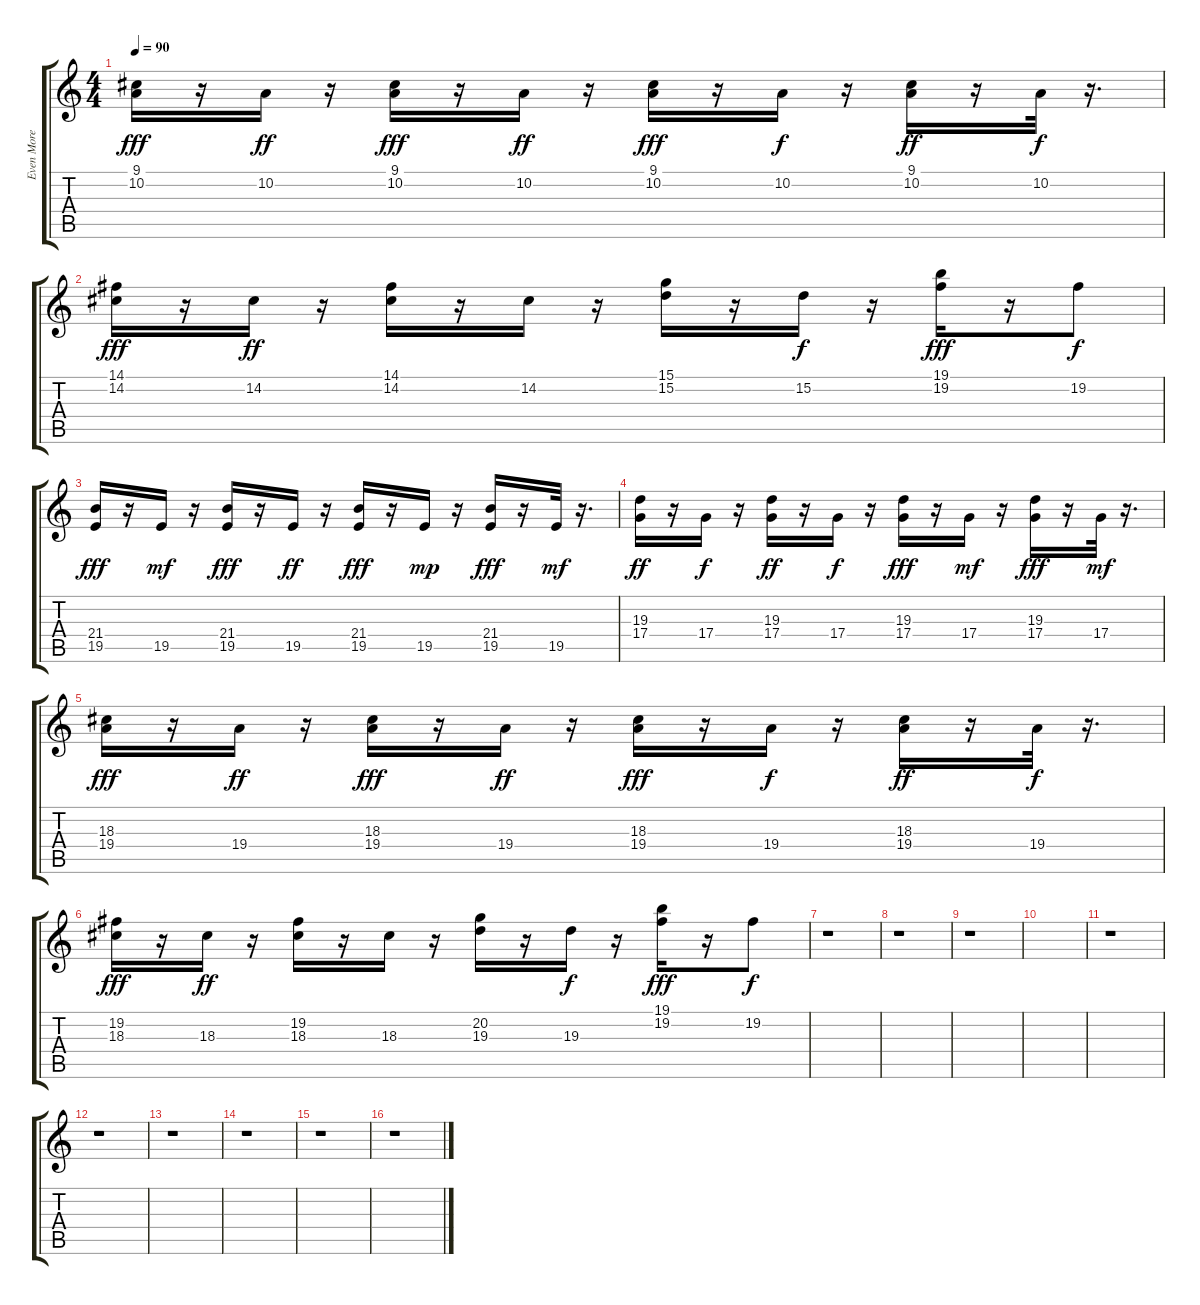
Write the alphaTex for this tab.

\track ("Even More Strings" "Even More ") {instrument pizzicatostrings}
\staff {score tabs}
\tuning (E4 B3 G3 D3 A2 E2) {hide}
\ts (4 4)
\tempo 90
\clef g2
\ks c
(9.1 10.2).16{dy fff} r.16 10.2.16{dy ff} r.16 (9.1 10.2).16{dy fff} r.16 10.2.16{dy ff} r.16 (9.1 10.2).16{dy fff} r.16 10.2.16{dy f} r.16 (9.1 10.2).16{dy ff} r.16 10.2.32{dy f} r.16{d} |
(14.1 14.2).16{dy fff} r.16 14.2.16{dy ff} r.16 (14.1 14.2).16 r.16 14.2.16 r.16 (15.1 15.2).16 r.16 15.2.16{dy f} r.16 (19.1 19.2).16{dy fff} r.16 19.2.8{dy f} |
(21.4 19.5).16{dy fff} r.16 19.5.16{dy mf} r.16 (21.4 19.5).16{dy fff} r.16 19.5.16{dy ff} r.16 (21.4 19.5).16{dy fff} r.16 19.5.16{dy mp} r.16 (21.4 19.5).16{dy fff} r.16 19.5.32{dy mf} r.16{d} |
(19.3 17.4).16{dy ff} r.16 17.4.16{dy f} r.16 (19.3 17.4).16{dy ff} r.16 17.4.16{dy f} r.16 (19.3 17.4).16{dy fff} r.16 17.4.16{dy mf} r.16 (19.3 17.4).16{dy fff} r.16 17.4.32{dy mf} r.16{d} |
(18.3 19.4).16{dy fff} r.16 19.4.16{dy ff} r.16 (18.3 19.4).16{dy fff} r.16 19.4.16{dy ff} r.16 (18.3 19.4).16{dy fff} r.16 19.4.16{dy f} r.16 (18.3 19.4).16{dy ff} r.16 19.4.32{dy f} r.16{d} |
(19.2 18.3).16{dy fff} r.16 18.3.16{dy ff} r.16 (19.2 18.3).16 r.16 18.3.16 r.16 (20.2 19.3).16 r.16 19.3.16{dy f} r.16 (19.1 19.2).16{dy fff} r.16 19.2.8{dy f} |
r.1 |
r.1 |
r.1 |
|
r.1 |
r.1 |
r.1 |
r.1 |
r.1 |
r.1
